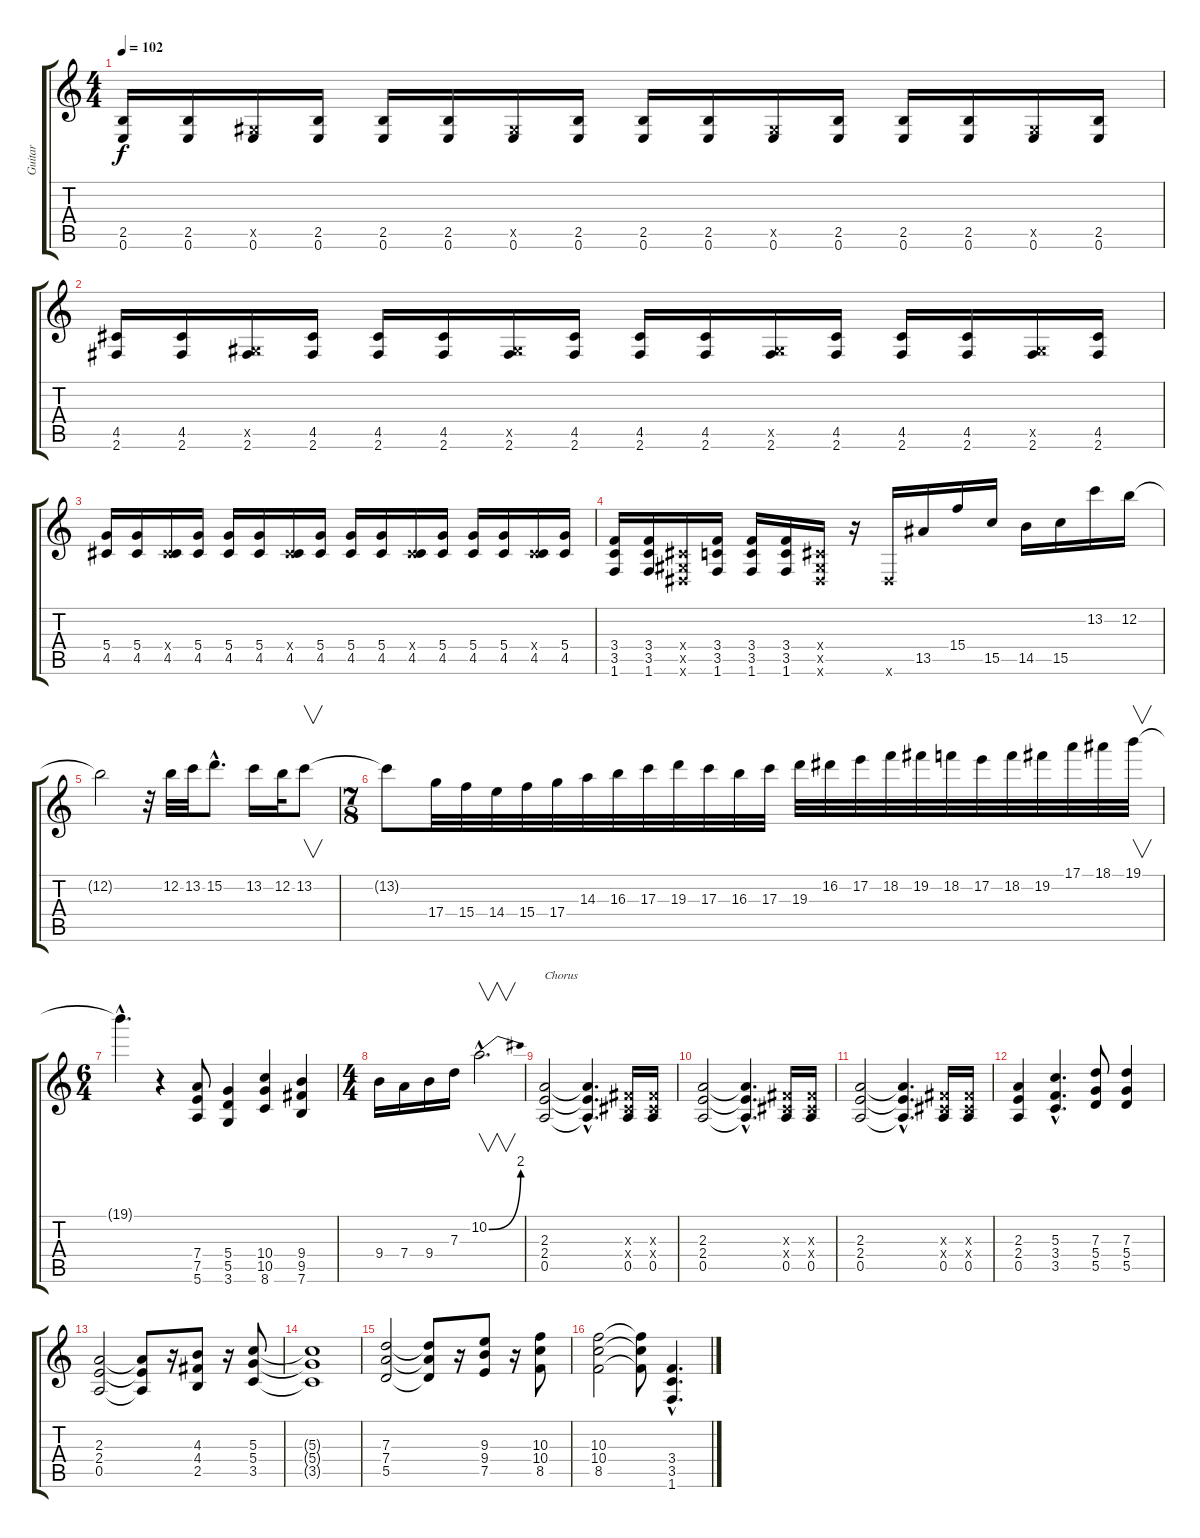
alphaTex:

\track ("Guitar" "Guitar") {instrument acousticguitarnylon}
\staff {score tabs}
\tuning (E4 B3 G3 D3 A2 E2) {hide}
\ts (4 4)
\tempo 102
\clef g2
\ks c
(2.5 0.6).16{dy f} (2.5 0.6).16 (-1.5{x} 0.6).16 (2.5 0.6).16 (2.5 0.6).16 (2.5 0.6).16 (-1.5{x} 0.6).16 (2.5 0.6).16 (2.5 0.6).16 (2.5 0.6).16 (-1.5{x} 0.6).16 (2.5 0.6).16 (2.5 0.6).16 (2.5 0.6).16 (-1.5{x} 0.6).16 (2.5 0.6).16 |
(4.5 2.6).16 (4.5 2.6).16 (-1.5{x} 2.6).16 (4.5 2.6).16 (4.5 2.6).16 (4.5 2.6).16 (-1.5{x} 2.6).16 (4.5 2.6).16 (4.5 2.6).16 (4.5 2.6).16 (-1.5{x} 2.6).16 (4.5 2.6).16 (4.5 2.6).16 (4.5 2.6).16 (-1.5{x} 2.6).16 (4.5 2.6).16 |
(5.4 4.5).16 (5.4 4.5).16 (-1.4{x} 4.5).16 (5.4 4.5).16 (5.4 4.5).16 (5.4 4.5).16 (-1.4{x} 4.5).16 (5.4 4.5).16 (5.4 4.5).16 (5.4 4.5).16 (-1.4{x} 4.5).16 (5.4 4.5).16 (5.4 4.5).16 (5.4 4.5).16 (-1.4{x} 4.5).16 (5.4 4.5).16 |
(3.4 3.5 1.6).16 (3.4 3.5 1.6).16 (-1.4{x} -1.5{x} -1.6{x}).16 (3.4 3.5 1.6).16 (3.4 3.5 1.6).16 (3.4 3.5 1.6).16 (-1.4{x} -1.5{x} -1.6{x}).16 r.16 -1.6{x}.16 13.5.16 15.4.16 15.5.16 14.5.16 15.5.16 13.2.16 12.2.16 |
12.2{t}.2 r.32 12.2.32 13.2.32 15.2{hac}.8{d} 13.2.16 12.2.32 13.2.8{v} |
\ts (7 8)
13.2{t}.8 17.4.32 15.4.32 14.4.32 15.4.32 17.4.32 14.3.32 16.3.32 17.3.32 19.3.32 17.3.32 16.3.32 17.3.32 19.3.32 16.2.32 17.2.32 18.2.32 19.2.32 18.2.32 17.2.32 18.2.32 19.2.32 17.1.32 18.1.32 19.1.32{v} |
\ts (6 4)
19.1{hac t}.4{d} r.4 (7.4 7.5 5.6).8 (5.4 5.5 3.6).4 (10.4 10.5 8.6).4 (9.4 9.5 7.6).4 |
\ts (4 4)
9.4.16 7.4.16 9.4.16 7.3.16 10.2{be (bend 0 0 60 8) hac}.2{v d} |
(2.3 2.4 0.5).2{txt "Chorus"} (2.3{hac t} 2.4{hac t} 0.5{hac t}).4{d} (-1.3{x} -1.4{x} 0.5).16 (-1.3{x} -1.4{x} 0.5).16 |
(2.3 2.4 0.5).2 (2.3{hac t} 2.4{hac t} 0.5{hac t}).4{d} (-1.3{x} -1.4{x} 0.5).16 (-1.3{x} -1.4{x} 0.5).16 |
(2.3 2.4 0.5).2 (2.3{hac t} 2.4{hac t} 0.5{hac t}).4{d} (-1.3{x} -1.4{x} 0.5).16 (-1.3{x} -1.4{x} 0.5).16 |
(2.3 2.4 0.5).4 (5.3{hac} 3.4{hac} 3.5{hac}).4{d} (7.3 5.4 5.5).8 (7.3 5.4 5.5).4 |
(2.3 2.4 0.5).2 (2.3{t} 2.4{t} 0.5{t}).8 r.16 (4.3 4.4 2.5).8 r.16 (5.3 5.4 3.5).8 |
(5.3{t} 5.4{t} 3.5{t}).1 |
(7.3 7.4 5.5).2 (7.3{t} 7.4{t} 5.5{t}).8 r.16 (9.3 9.4 7.5).8 r.16 (10.3 10.4 8.5).8 |
(10.3 10.4 8.5).2 (10.3{t} 10.4{t} 8.5{t}).8 (3.4{hac} 3.5{hac} 1.6{hac}).4{d}
